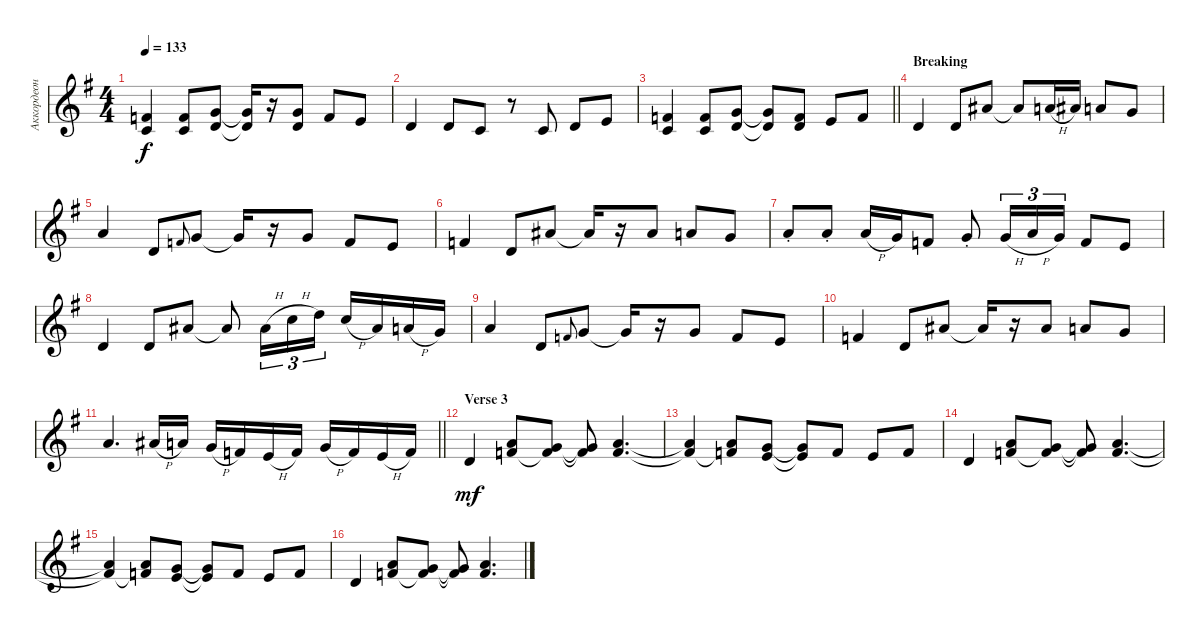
\track ("Аккордеон" "Аккордеон") {instrument accordion}
\staff {score}
\tuning (E4 B3 G3 D3 A2 D2) {hide}
\ts (4 4)
\tempo 133
\clef g2
\ks eminor
(6.2 5.3).4{dy f} (6.2 5.3).8 (8.2 7.3).8 (8.2{t} 7.3{t}).16 r.16 (8.2 7.3).8 6.2.8 5.2.8 |
3.2.4 3.2.8 5.3.8 r.8 5.3.8 3.2.8 5.2.8 |
\barLineRight lightlight
(6.2 5.3).4 (6.2 5.3).8 (8.2 7.3).8 (8.2{t} 7.3{t}).8 (6.2 7.3).8 5.2.8 6.2.8 |
\section ("" "Breaking")
3.2.4{volume 16} 3.2.8 6.1.8 6.1{t}.8 5.1{h}.16 6.1.16 5.1.8 3.1.8 |
5.1.4 3.2.8 1.1.8{gr onbeat} 3.1.8 3.1{t}.16 r.16 3.1.8 6.2.8 5.2.8 |
6.2.4 3.2.8 6.1.8 6.1{t}.16 r.16 6.1.8 5.1.8 3.1.8 |
5.1{st}.8 5.1{st}.8 5.1{h}.16 3.1.16 6.2.8 3.1{st}.8 3.1{h}.16{tu (3 2)} 5.1{h}.16{tu (3 2)} 3.1.16{tu (3 2)} 6.2.8 5.2.8 |
3.2.4 3.2.8 6.1.8 6.1{t}.8 6.1{h}.16{tu (3 2)} 8.1{h}.16{tu (3 2)} 10.1.16{tu (3 2)} 8.1{h}.16 6.1.16 5.1{h}.16 3.1.16 |
5.1.4 3.2.8 1.1.8{gr onbeat} 3.1.8 3.1{t}.16 r.16 3.1.8 6.2.8 5.2.8 |
6.2.4 3.2.8 6.1.8 6.1{t}.16 r.16 6.1.8 5.1.8 3.1.8 |
\barLineRight lightlight
5.1.4{d} 6.1{h}.16 5.1.16 3.1{h}.16 1.1.16 0.1{h}.16 1.1.16 3.1{h}.16 1.1.16 0.1{h}.16 1.1.16 |
\section ("" "Verse 3")
3.2.4{dy mf} (5.1 6.2).8 (3.1 6.2{t}).8 (3.1{t} 6.2{t}).8 (5.1 6.2).4{d} |
(5.1{t} 6.2{t}).4 (5.1 6.2{t}).8 (3.1 5.2).8 (3.1{t} 5.2{t}).8 6.2.8 5.2.8 6.2.8 |
3.2.4 (5.1 6.2).8 (3.1 6.2{t}).8 (3.1{t} 6.2{t}).8 (5.1 6.2).4{d} |
(5.1{t} 6.2{t}).4 (5.1 6.2{t}).8 (3.1 5.2).8 (3.1{t} 5.2{t}).8 6.2.8 5.2.8 6.2.8 |
3.2.4 (5.1 6.2).8 (3.1 6.2{t}).8 (3.1{t} 6.2{t}).8 (5.1 6.2).4{d}
